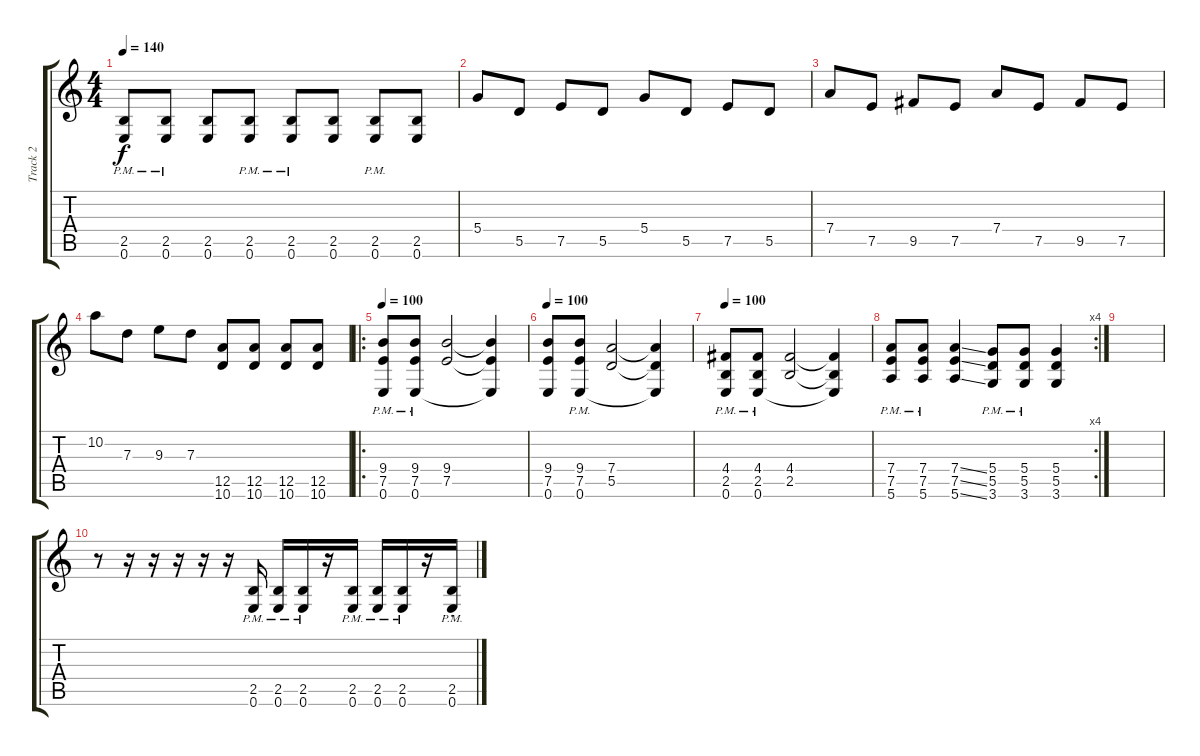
\track ("Track 2" "Track 2") {instrument distortionguitar}
\staff {score tabs}
\tuning (E4 B3 G3 D3 A2 E2) {hide}
\ts (4 4)
\tempo 140
\clef g2
\ks c
(2.5{pm} 0.6{pm}).8{dy f} (2.5{pm} 0.6{pm}).8 (2.5 0.6).8 (2.5{pm} 0.6{pm}).8 (2.5{pm} 0.6{pm}).8 (2.5 0.6).8 (2.5{pm} 0.6{pm}).8 (2.5 0.6).8 |
5.4.8 5.5.8 7.5.8 5.5.8 5.4.8 5.5.8 7.5.8 5.5.8 |
7.4.8 7.5.8 9.5.8 7.5.8 7.4.8 7.5.8 9.5.8 7.5.8 |
10.2.8 7.3.8 9.3.8 7.3.8 (12.5 10.6).8 (12.5 10.6).8 (12.5 10.6).8 (12.5 10.6).8 |
\ro
\tempo 100
(9.4{pm} 7.5{pm} 0.6{pm}).8 (9.4{pm} 7.5{pm} 0.6{pm}).8 (9.4 7.5).2 (9.4{t} 7.5{t} 0.6{t}).4 |
\tempo 100
(9.4 7.5 0.6).8 (9.4{pm} 7.5{pm} 0.6{pm}).8 (7.4 5.5).2 (7.4{t} 5.5{t} 0.6{t}).4 |
\tempo 100
(4.4{pm} 2.5{pm} 0.6{pm}).8 (4.4{pm} 2.5{pm} 0.6{pm}).8 (4.4 2.5).2 (4.4{t} 2.5{t} 0.6{t}).4 |
\rc 4
(7.4{pm} 7.5{pm} 5.6{pm}).8 (7.4{pm} 7.5{pm} 5.6{pm}).8 (7.4{ss} 7.5{ss} 5.6{ss}).4 (5.4{pm} 5.5{pm} 3.6{pm}).8 (5.4{pm} 5.5{pm} 3.6{pm}).8 (5.4 5.5 3.6).4 |
|
r.8 r.16 r.16 r.16 r.16 r.16 (2.5{pm} 0.6{pm}).16 (2.5{pm} 0.6{pm}).16 (2.5{pm} 0.6{pm}).16 r.16 (2.5{pm} 0.6{pm}).16 (2.5{pm} 0.6{pm}).16 (2.5{pm} 0.6{pm}).16 r.16 (2.5{pm st} 0.6{pm st}).16
